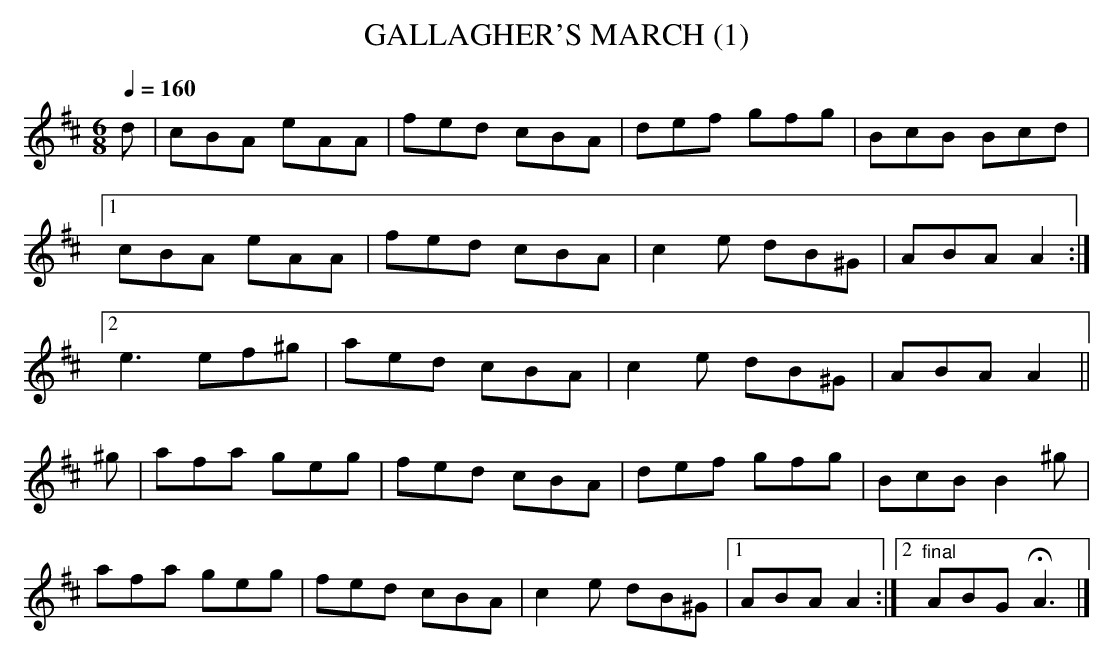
X:1
T:GALLAGHER'S MARCH (1)
Q:1/4=160
L:1/8
M:6/8
K:Amix
d|cBA eAA|fed cBA|def gfg|BcB Bcd|
[1 cBA eAA|fed cBA|c2e dB^G|ABA A2:|
[2 e3 ef^g|aed cBA|c2e dB^G|ABA A2||
^g|afa geg|fed cBA|def gfg|BcB B2^g|
afa geg|fed cBA|c2e dB^G|1 ABA A2:|\
[2 "final"ABG HA3|]
